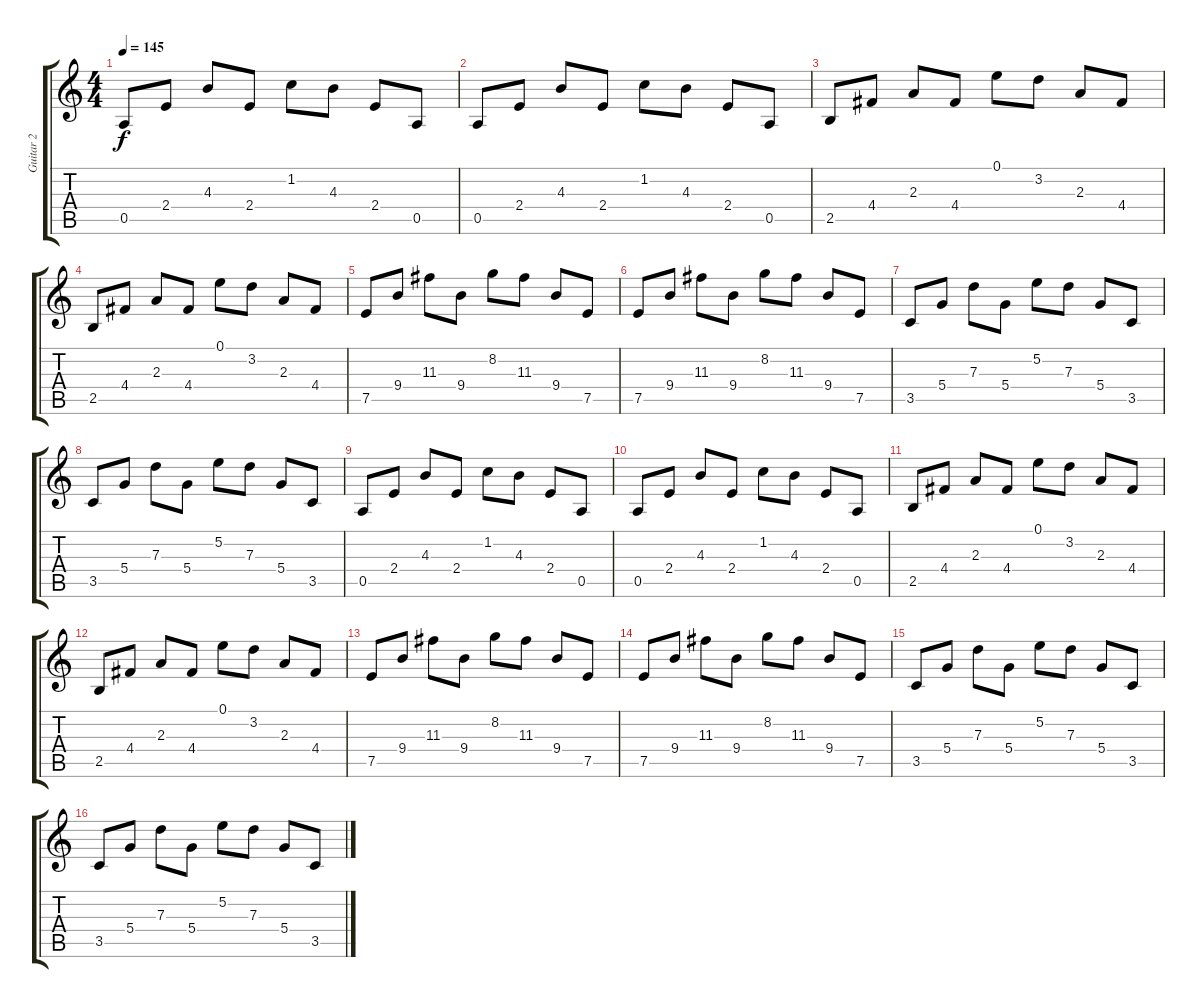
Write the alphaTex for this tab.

\track ("Guitar 2" "Guitar 2") {instrument overdrivenguitar}
\staff {score tabs}
\tuning (E4 B3 G3 D3 A2 E2) {hide}
\ts (4 4)
\tempo 145
\clef g2
\ks c
0.5.8{dy f} 2.4.8 4.3.8 2.4.8 1.2.8 4.3.8 2.4.8 0.5.8 |
0.5.8 2.4.8 4.3.8 2.4.8 1.2.8 4.3.8 2.4.8 0.5.8 |
2.5.8 4.4.8 2.3.8 4.4.8 0.1.8 3.2.8 2.3.8 4.4.8 |
2.5.8 4.4.8 2.3.8 4.4.8 0.1.8 3.2.8 2.3.8 4.4.8 |
7.5.8 9.4.8 11.3.8 9.4.8 8.2.8 11.3.8 9.4.8 7.5.8 |
7.5.8 9.4.8 11.3.8 9.4.8 8.2.8 11.3.8 9.4.8 7.5.8 |
3.5.8 5.4.8 7.3.8 5.4.8 5.2.8 7.3.8 5.4.8 3.5.8 |
3.5.8 5.4.8 7.3.8 5.4.8 5.2.8 7.3.8 5.4.8 3.5.8 |
0.5.8 2.4.8 4.3.8 2.4.8 1.2.8 4.3.8 2.4.8 0.5.8 |
0.5.8 2.4.8 4.3.8 2.4.8 1.2.8 4.3.8 2.4.8 0.5.8 |
2.5.8 4.4.8 2.3.8 4.4.8 0.1.8 3.2.8 2.3.8 4.4.8 |
2.5.8 4.4.8 2.3.8 4.4.8 0.1.8 3.2.8 2.3.8 4.4.8 |
7.5.8 9.4.8 11.3.8 9.4.8 8.2.8 11.3.8 9.4.8 7.5.8 |
7.5.8 9.4.8 11.3.8 9.4.8 8.2.8 11.3.8 9.4.8 7.5.8 |
3.5.8 5.4.8 7.3.8 5.4.8 5.2.8 7.3.8 5.4.8 3.5.8 |
3.5.8 5.4.8 7.3.8 5.4.8 5.2.8 7.3.8 5.4.8 3.5.8
